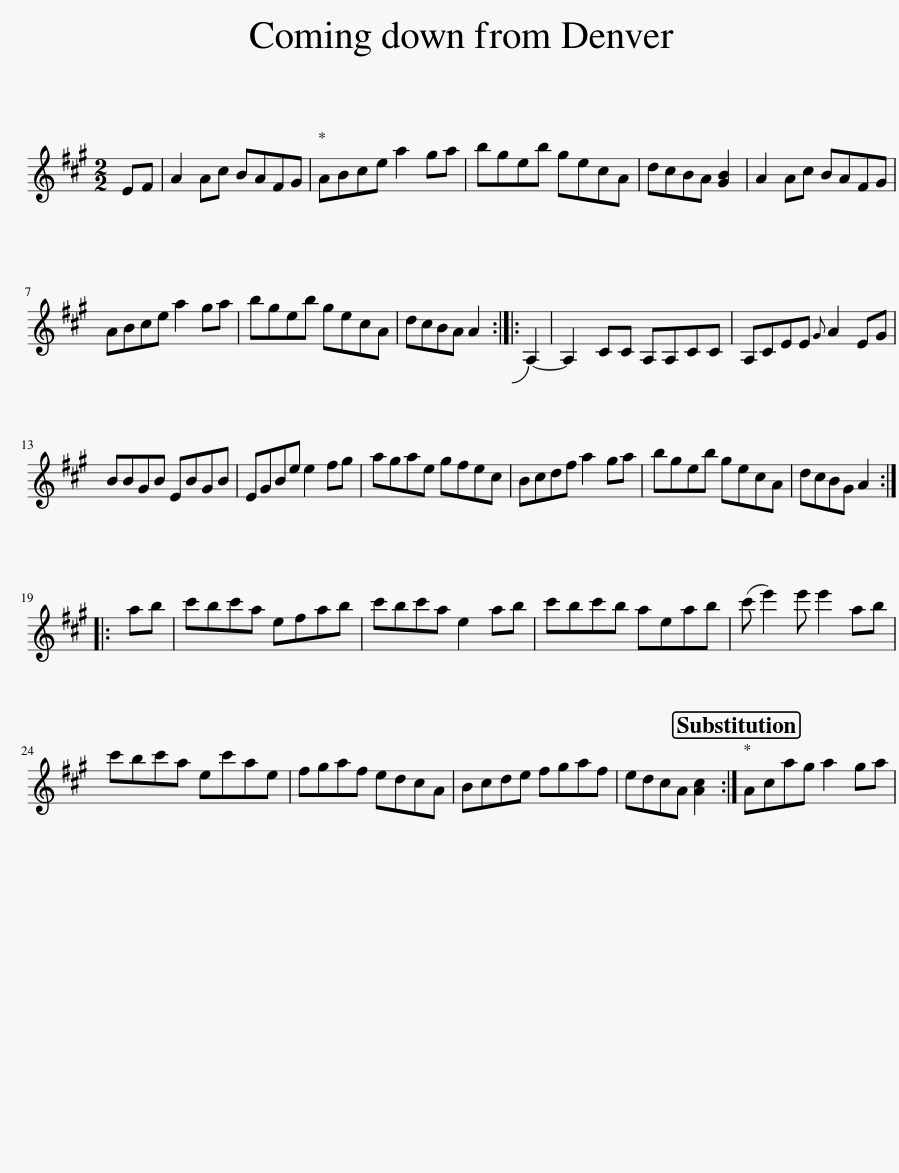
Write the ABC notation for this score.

X:1
L:1/8
M:2/2
I:linebreak $
K:A
V:1 treble
V:1
 EF | A2 Ac BAFG | ABce a2 ga | bgeb gecA | dcBA [GB]2 | %5
 A2 Ac BAFG |$ ABce a2 ga | bgeb gecA | dcBA A2 :: !slide!A,2- | %10
 A,2 CC A,A,CC | A,CEE{G} A2 EG |$ BBGB EBGB | EGBe e2 fg | agae gfec | %15
 Bcdf a2 ga | bgeb gecA | dcBG A2 ::$ ab | c'bc'a efab | %20
 c'bc'a e2 ab | c'bc'b aeab | (c' e'2) e' e'2 ab |$ c'bc'a ec'ae | fgaf edcA | %25
 Bcde fgaf | edcA [Ac]2 :| Acag a2 ga | %28
